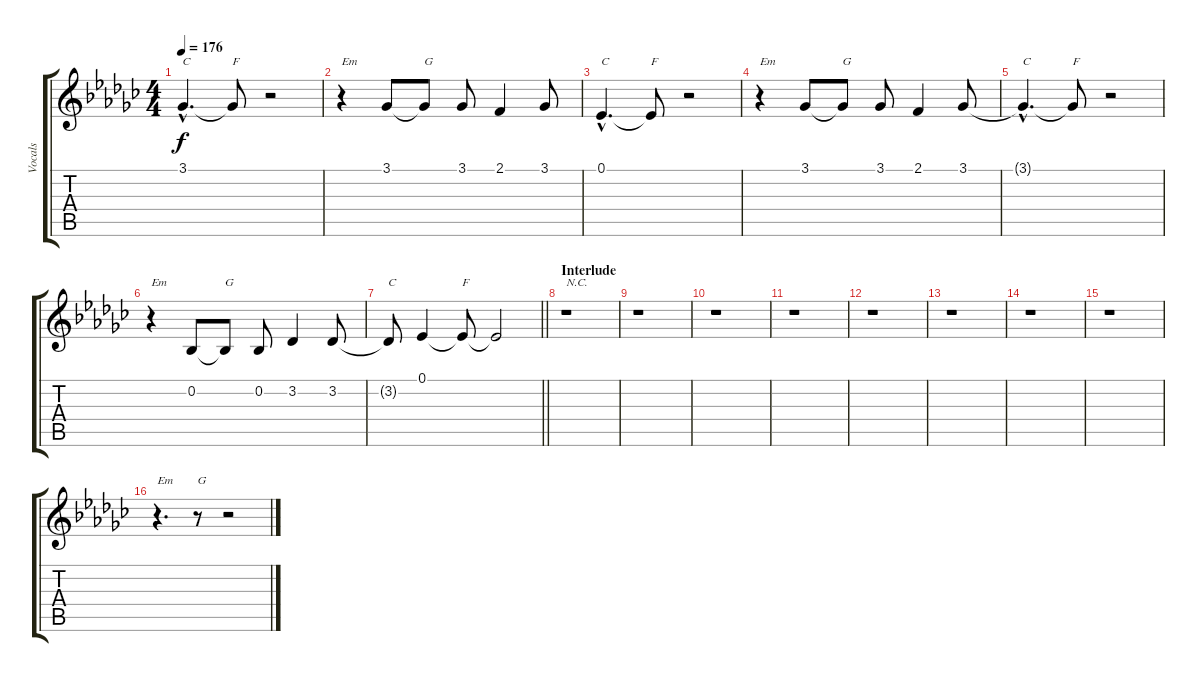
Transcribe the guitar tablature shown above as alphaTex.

\track ("Vocals" "Vocals") {instrument sopranosax}
\staff {score tabs}
\tuning (Eb4 Bb3 Gb3 Db3 Ab2 Eb2) {hide}
\ts (4 4)
\tempo 176
\clef g2
\ks ebminor
3.1{hac t}.4{d txt "C" dy f} 3.1{t}.8{txt "F"} r.2 |
r.4{txt "Em"} 3.1.8 3.1{t}.8{txt "G"} 3.1.8 2.1.4 3.1.8 |
0.1{hac}.4{d txt "C"} 0.1{t}.8{txt "F"} r.2 |
r.4{txt "Em"} 3.1.8 3.1{t}.8{txt "G"} 3.1.8 2.1.4 3.1.8 |
3.1{hac t}.4{d txt "C"} 3.1{t}.8{txt "F"} r.2 |
r.4{txt "Em"} 0.2.8 0.2{t}.8{txt "G"} 0.2.8 3.2.4 3.2.8 |
\barLineRight lightlight
3.2{t}.8{txt "C"} 0.1.4 0.1{t}.8{txt "F"} 0.1{t}.2 |
\section ("" "Interlude")
r.1{txt "N.C."} |
r.1 |
r.1 |
r.1 |
r.1 |
r.1 |
r.1 |
r.1 |
r.4{d txt "Em"} r.8{txt "G"} r.2
